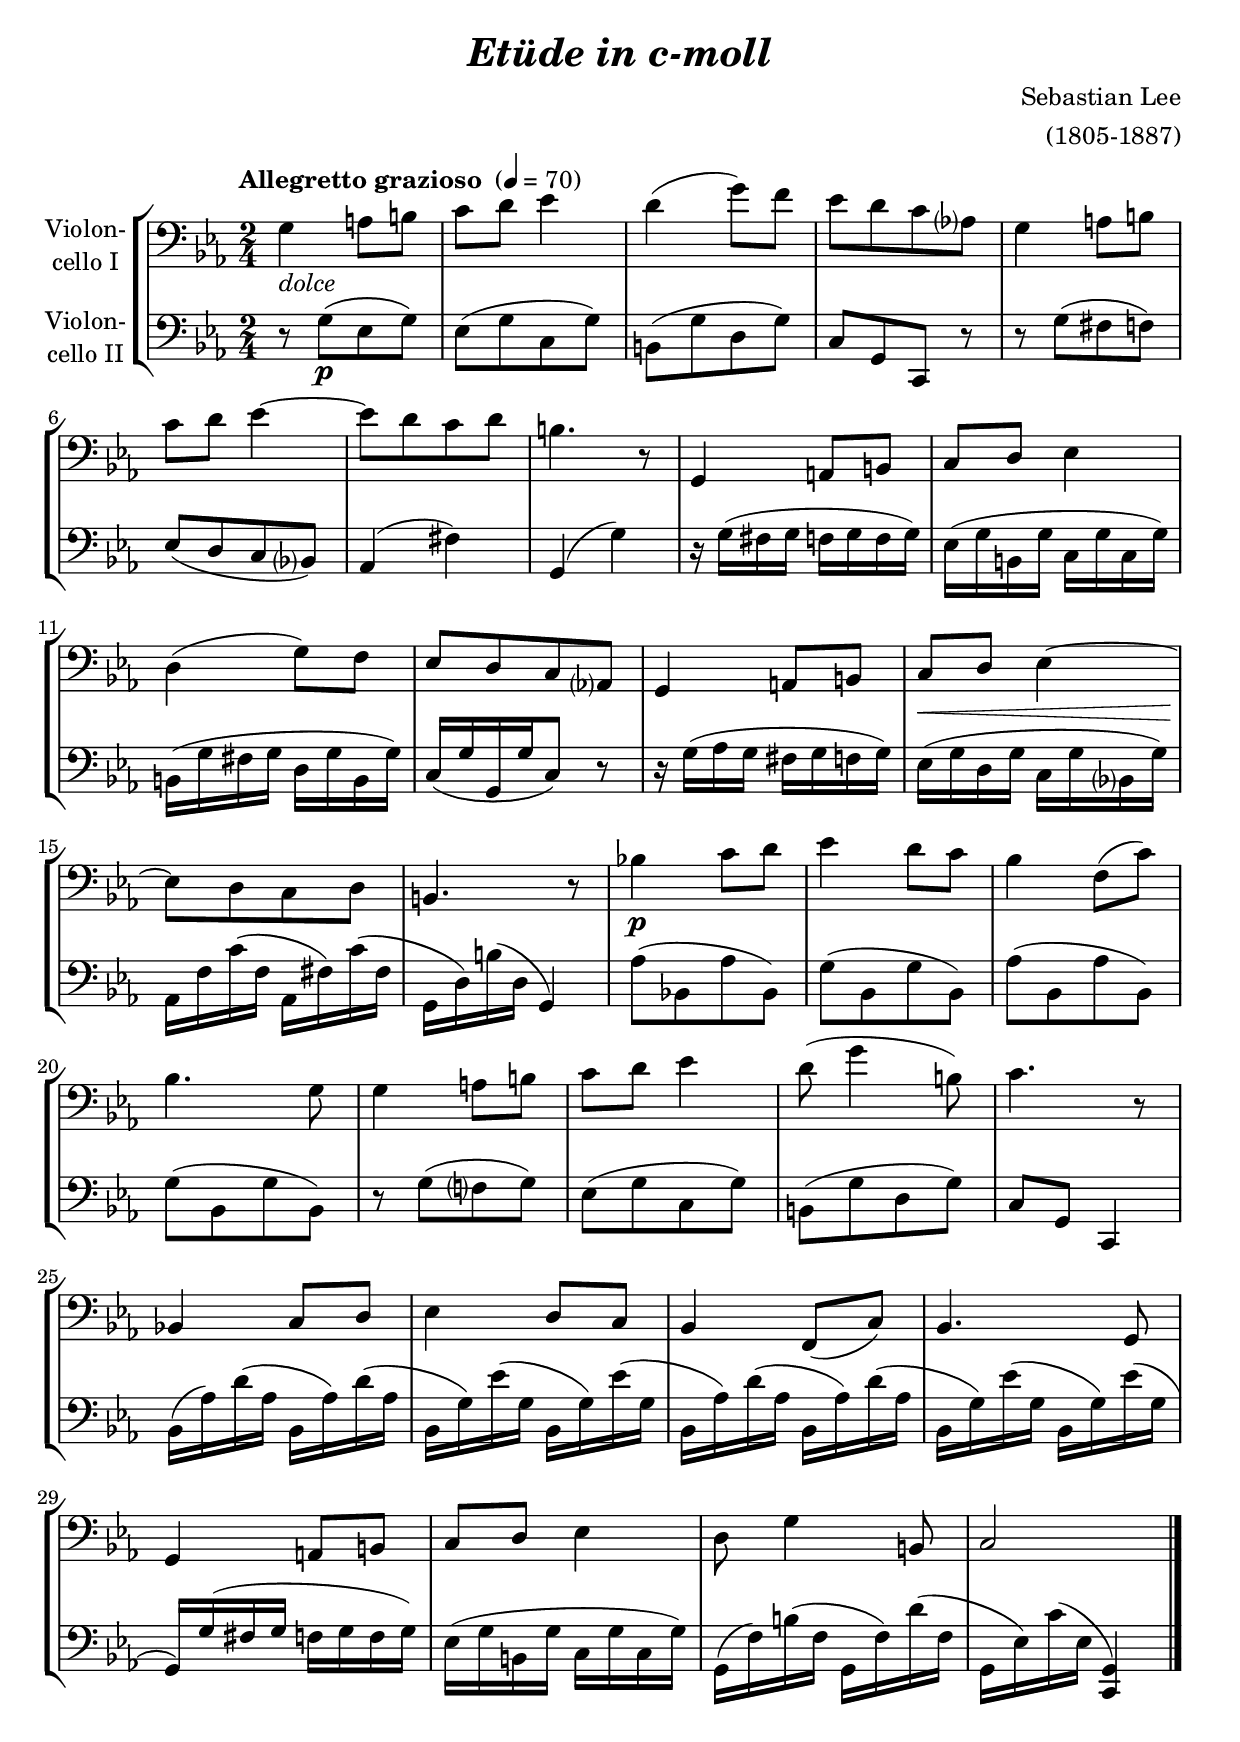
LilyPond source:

\version "2.18.2"
\include "deutsch.ly"
  
#(set-global-staff-size 21.5)

\header {
  title     = \markup \bold \italic "Etüde in c-moll"
  composer  = "Sebastian Lee"
  arranger  = "(1805-1887)"
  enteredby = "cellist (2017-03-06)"
%  piece     = ""
}

voiceconsts = {
  \key c \minor
  \time 2/4
  \clef "bass"
% \numericTimeSignature
  \compressFullBarRests
  % Set default beaming for all staves
  \set Timing.beamExceptions = #'()
  \set Timing.baseMoment     = #(ly:make-moment 1 4)
  \set Timing.beatStructure  = #'(2)
  \tempo "Allegretto grazioso " 4=70
}

mifl = "flute"
mist = "string ensemble 1"
%minstr = "accordion"
miba = "bassoon"
%miba = "electric bass (pick)"
%miba = "electric bass (finger)"
%milo = "drawbar organ"
milo = "harpsichord"

dolc = \markup \italic "dolce"

va = \relative c' {
  \voiceconsts

  g4_\dolc a8 h
  c d es4
  d( g8) f
  es d c as?
  g4 a8 h
  c d es4~
  es8 d c d
  h4. r8

  g,4 a8 h
  c d es4
  d( g8) f
  es d c as?
  g4 a8 h

  c\< d es4~
  es8\! d c d
  h4. r8
  b'!4\p c8 d
  es4 d8 c
  b4 f8( c')
  b4. g8

  g4 a8 h
  c d es4
  d8( g4 h,8)
  c4. r8
  b,!4 c8 d
  es4 d8 c
  b4 f8( c')

  b4. g8
  g4 a8 h
  c d es4
  d8 g4 h,8
  c2 \bar "|."
}

vb = \relative c' {
  \voiceconsts

  r8 g(\p es g)
  es( g c, g')
  h,( g' d g)
  c, g c, r
  r g''( fis f)
  es( d c b?)
  as4( fis')
  g,( g')

  r16 g( fis g f[ g f g])
  es( g h, g' c,[ g' c, g'])
  h,( g' fis g d[ g h, g'])
  c,( g' g, g' c,8) r
  r16 g'( as g fis[ g f g])

  es( g d g c,[ g' b,? g'])
  as, f' c'( f, as,[ fis') c'( fis,]
  g, d') h'( d, g,4)
  as'8( b,! as' b,)
  g'( b, g' b,)
  as'( b, as' b,)
  g'( b, g' b,)

  r g'( f? g)
  es( g c, g')
  h,( g' d g)
  c, g c,4
  b'16( as') d( as b,[ as') d( as]
  b, g') es'( g, b,[ g') es'( g,]
  b, as') d( as b,[ as') d( as]

  b, g') es'( g, b,[ g') es'( g,]
  g,) g'( fis g f[ g f g])
  es( g h, g' c,[ g' c, g'])
  g,( f') h( f g,[ f') d'( f,]
  g, es') c'( es, <c, g'>4) \bar "|."
}


music = \new StaffGroup <<
      \new Staff {
	\set Staff.midiInstrument = \miba
	\set Staff.instrumentName = \markup \center-column { "Violon-" "cello I" }
	\transpose c c { \va }
      }

      \new Staff {
	\set Staff.midiInstrument = \miba
	\set Staff.instrumentName = \markup \center-column { "Violon-" "cello II" }
	\transpose c c { \vb }
      }
>>

\book {
  \score {
    \music
    \layout {}
  }

  \score {
    \unfoldRepeats \music

    \midi {
      \context {
        \Score
      }
    }
  }
}
